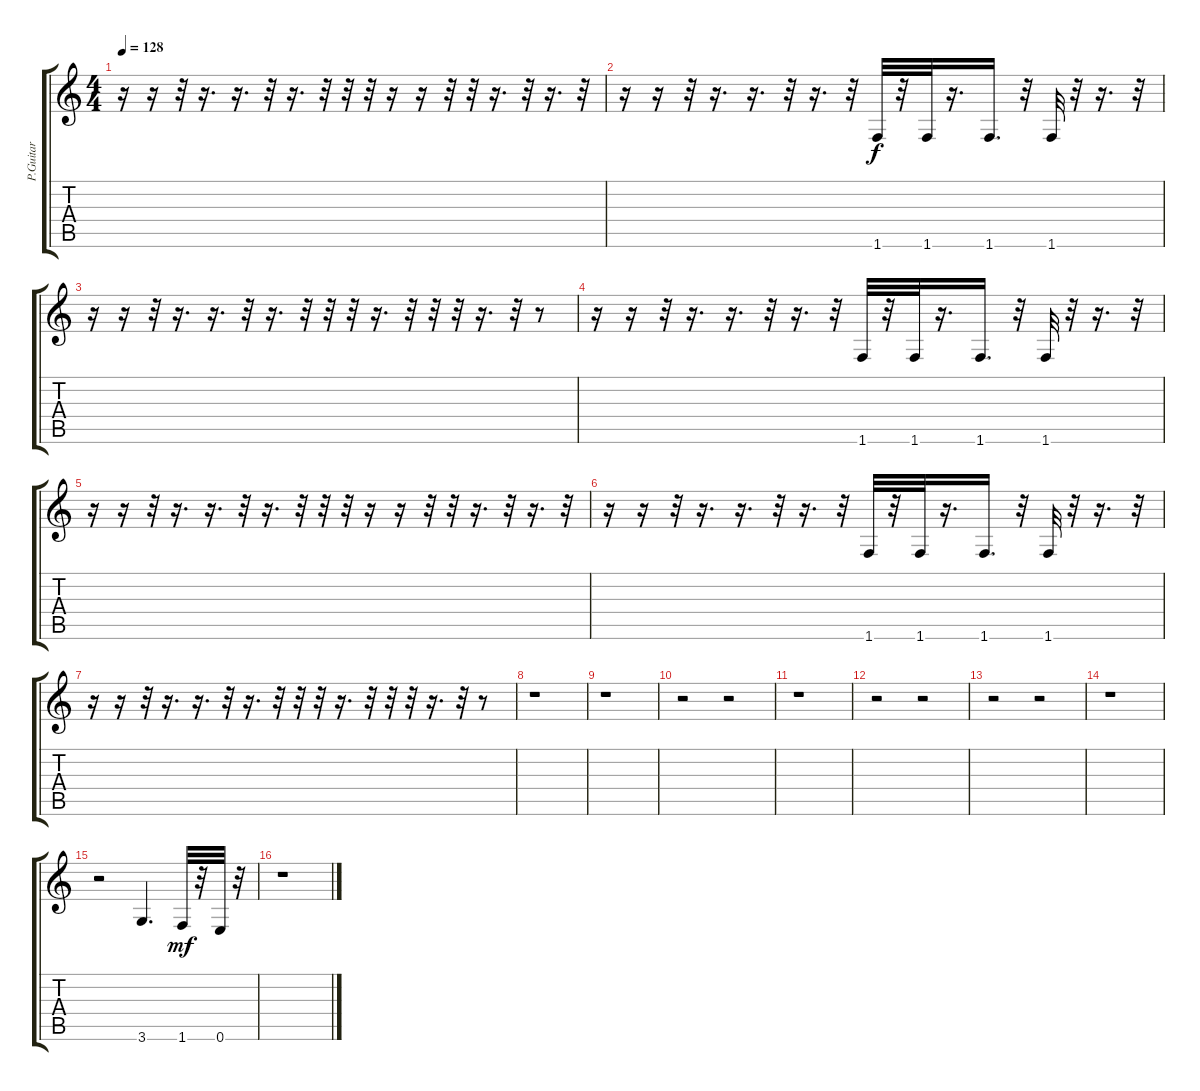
\track ("P.Guitar" "P.Guitar") {instrument electricbasspick}
\staff {score tabs}
\tuning (E4 B3 G3 D3 A2 E2) {hide}
\ts (4 4)
\tempo 128
\clef g2
\ks c
r.16{dy f} r.16 r.32 r.16{d} r.16{d} r.32 r.16{d} r.32 r.32 r.32 r.16 r.16 r.32 r.32 r.16{d} r.32 r.16{d} r.32 |
r.16 r.16 r.32 r.16{d} r.16{d} r.32 r.16{d} r.32 1.6.32 r.32 1.6.32 r.16{d} 1.6.16{d} r.32 1.6.32 r.32 r.16{d} r.32 |
r.16 r.16 r.32 r.16{d} r.16{d} r.32 r.16{d} r.32 r.32 r.32 r.16{d} r.32 r.32 r.32 r.16{d} r.32 r.8 |
r.16 r.16 r.32 r.16{d} r.16{d} r.32 r.16{d} r.32 1.6.32 r.32 1.6.32 r.16{d} 1.6.16{d} r.32 1.6.32 r.32 r.16{d} r.32 |
r.16 r.16 r.32 r.16{d} r.16{d} r.32 r.16{d} r.32 r.32 r.32 r.16 r.16 r.32 r.32 r.16{d} r.32 r.16{d} r.32 |
r.16 r.16 r.32 r.16{d} r.16{d} r.32 r.16{d} r.32 1.6.32 r.32 1.6.32 r.16{d} 1.6.16{d} r.32 1.6.32 r.32 r.16{d} r.32 |
r.16 r.16 r.32 r.16{d} r.16{d} r.32 r.16{d} r.32 r.32 r.32 r.16{d} r.32 r.32 r.32 r.16{d} r.32 r.8 |
r.1 |
r.1 |
r.2 r.2 |
r.1 |
r.2 r.2 |
r.2 r.2 |
r.1 |
r.2 3.6.4{d} 1.6.32{dy mf} r.32 0.6.32 r.32 |
r.1
